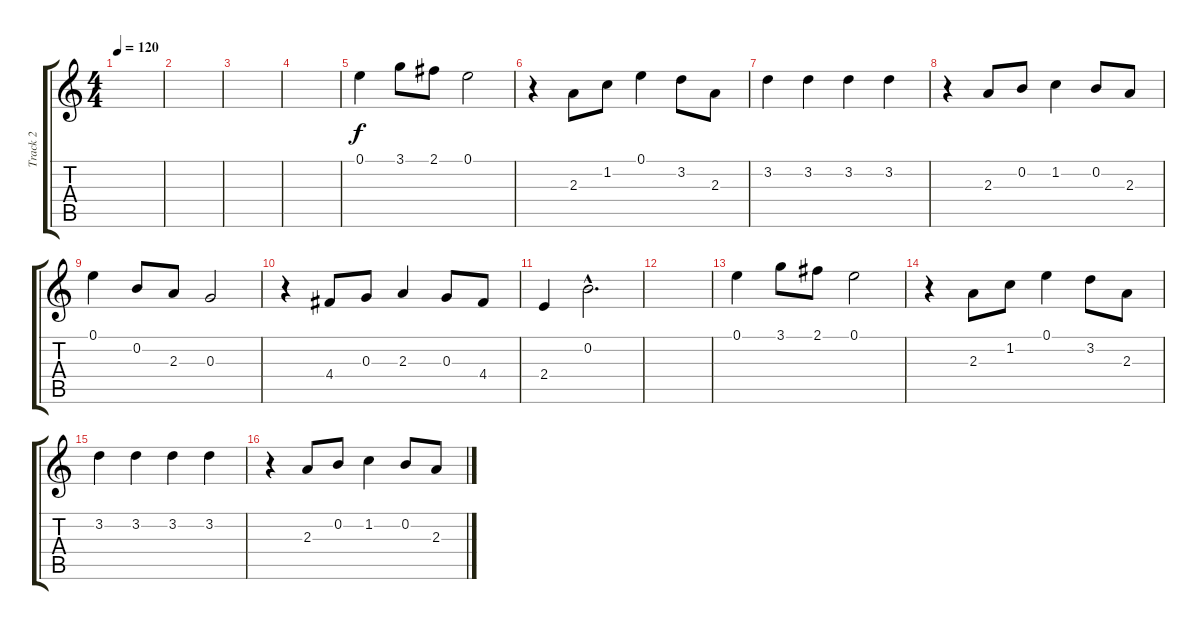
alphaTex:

\track ("Track 2" "Track 2") {instrument acousticguitarnylon}
\staff {score tabs}
\tuning (E4 B3 G3 D3 A2 E2) {hide}
\ts (4 4)
\tempo 120
\clef g2
\ks c
|
|
|
|
0.1.4 3.1.8 2.1.8 0.1.2 |
r.4 2.3.8 1.2.8 0.1.4 3.2.8 2.3.8 |
3.2.4 3.2.4 3.2.4 3.2.4 |
r.4 2.3.8 0.2.8 1.2.4 0.2.8 2.3.8 |
0.1.4 0.2.8 2.3.8 0.3.2 |
r.4 4.4.8 0.3.8 2.3.4 0.3.8 4.4.8 |
2.4.4 0.2{hac}.2{d} |
|
0.1.4 3.1.8 2.1.8 0.1.2 |
r.4 2.3.8 1.2.8 0.1.4 3.2.8 2.3.8 |
3.2.4 3.2.4 3.2.4 3.2.4 |
r.4 2.3.8 0.2.8 1.2.4 0.2.8 2.3.8
